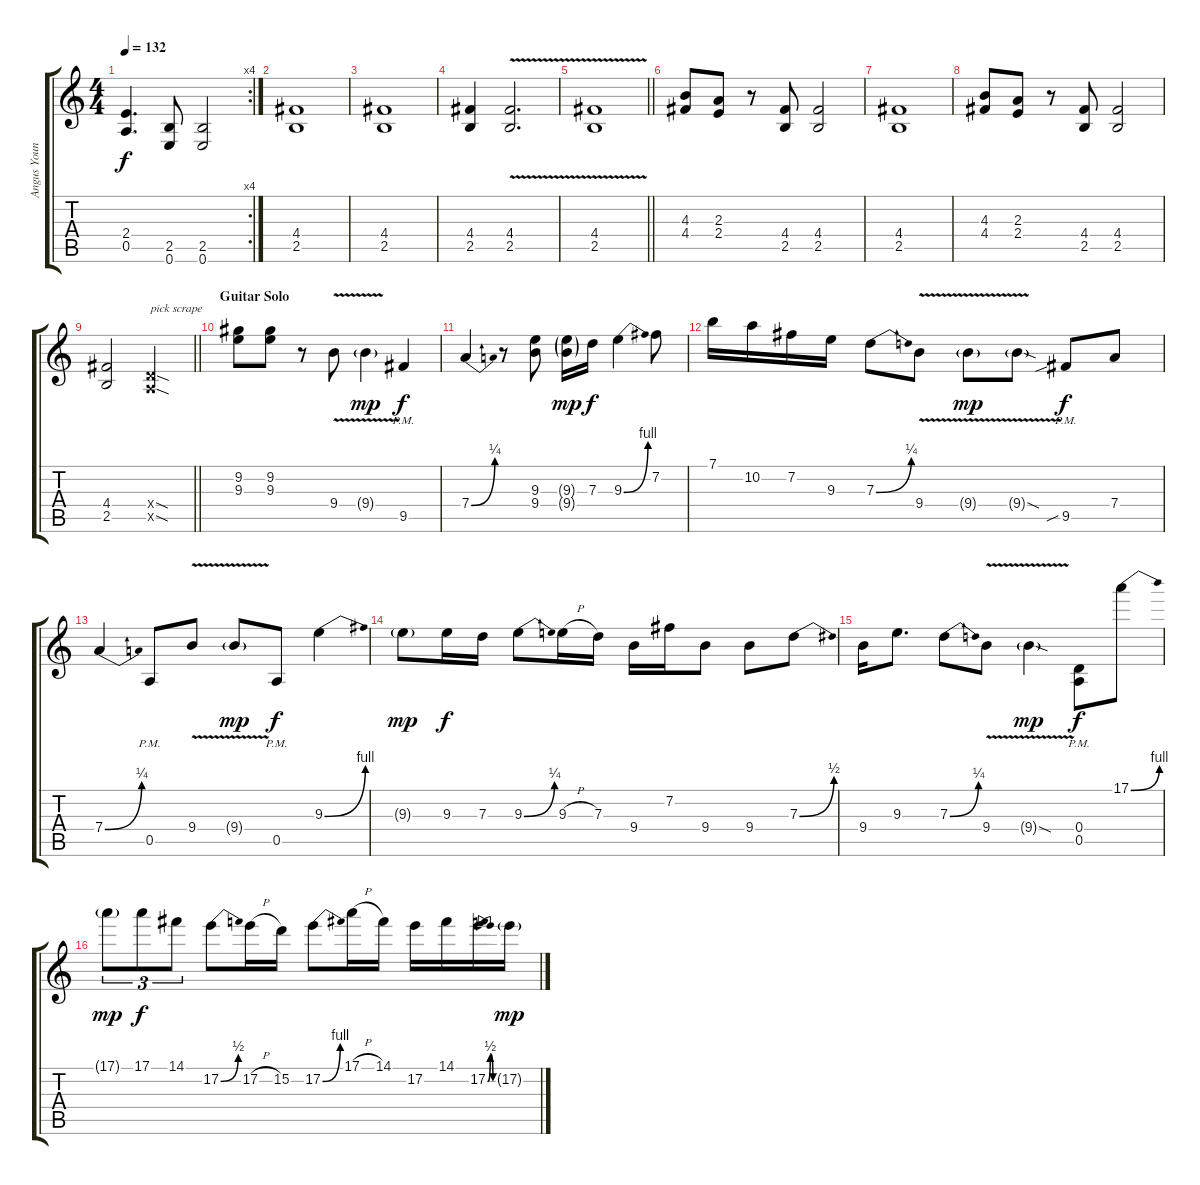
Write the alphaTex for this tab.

\track ("Angus Young" "Angus Youn") {solo instrument distortionguitar}
\staff {score tabs}
\tuning (E4 B3 G3 D3 A2 E2) {hide}
\rc 4
\ts (4 4)
\tempo 132
\clef g2
\ks c
(2.4 0.5).4{d dy f} (2.5 0.6).8 (2.5 0.6).2 |
(4.4 2.5).1 |
(4.4 2.5).1 |
(4.4 2.5).4 (4.4{v} 2.5{v}).2{d} |
\barLineRight lightlight
(4.4{v} 2.5{v}).1 |
(4.3 4.4).8 (2.3 2.4).8 r.8 (4.4 2.5).8 (4.4 2.5).2 |
(4.4 2.5).1 |
(4.3 4.4).8 (2.3 2.4).8 r.8 (4.4 2.5).8 (4.4 2.5).2 |
\barLineRight lightlight
(4.4 2.5).2 (0.4{sod x} 0.5{sod x}).2{txt "pick scrape"} |
\section ("" "Guitar Solo")
(9.2 9.3).8 (9.2 9.3).8 r.8 9.4{v}.8 9.4{v g}.4{dy mp} 9.5{pm}.4{dy f} |
7.4{be (bend 0 0 60 1)}.4 r.8 (9.3 9.4).8 (9.3{g} 9.4{g}).16{dy mp} 7.3.16{dy f} 9.3{be (bend 0 0 60 4)}.4 7.2.8 |
7.1.16 10.2.16 7.2.16 9.3.16 7.3{be (bend 0 0 60 1)}.8 9.4{v}.8 9.4{v g}.8{dy mp} 9.4{v sod g}.8 9.5{sib pm}.8{dy f} 7.4.8 |
7.4{be (bend 0 0 60 1)}.4 0.5{pm}.8 9.4{v}.8 9.4{v g}.8{dy mp} 0.5{pm}.8{dy f} 9.3{be (bend 0 0 60 4)}.4 |
9.3{g}.8{dy mp} 9.3.16{dy f} 7.3.16 9.3{be (bend 0 0 60 1)}.8 9.3{h}.16 7.3.16 9.4.16 7.2.16 9.4.8 9.4.8 7.3{be (bend 0 0 60 2)}.8 |
9.4.16 9.3.8{d} 7.3{be (bend 0 0 60 1)}.8 9.4{v}.8 9.4{v sod g}.4{dy mp} (0.4{pm} 0.5{pm}).8{dy f} 17.1{be (bend 0 0 60 4)}.8 |
17.1{g}.8{tu (3 2) dy mp} 17.1.8{tu (3 2) dy f} 14.1.8{tu (3 2)} 17.2{be (bend 0 0 60 2)}.8 17.2{h}.16 15.2.16 17.2{be (bend 0 0 60 4)}.8 17.1{h}.16 14.1.16 17.2.16 14.1.16 17.2{be (bendrelease 0 0 40 2 50 2 60 0)}.16 17.2{h g}.16{dy mp}
